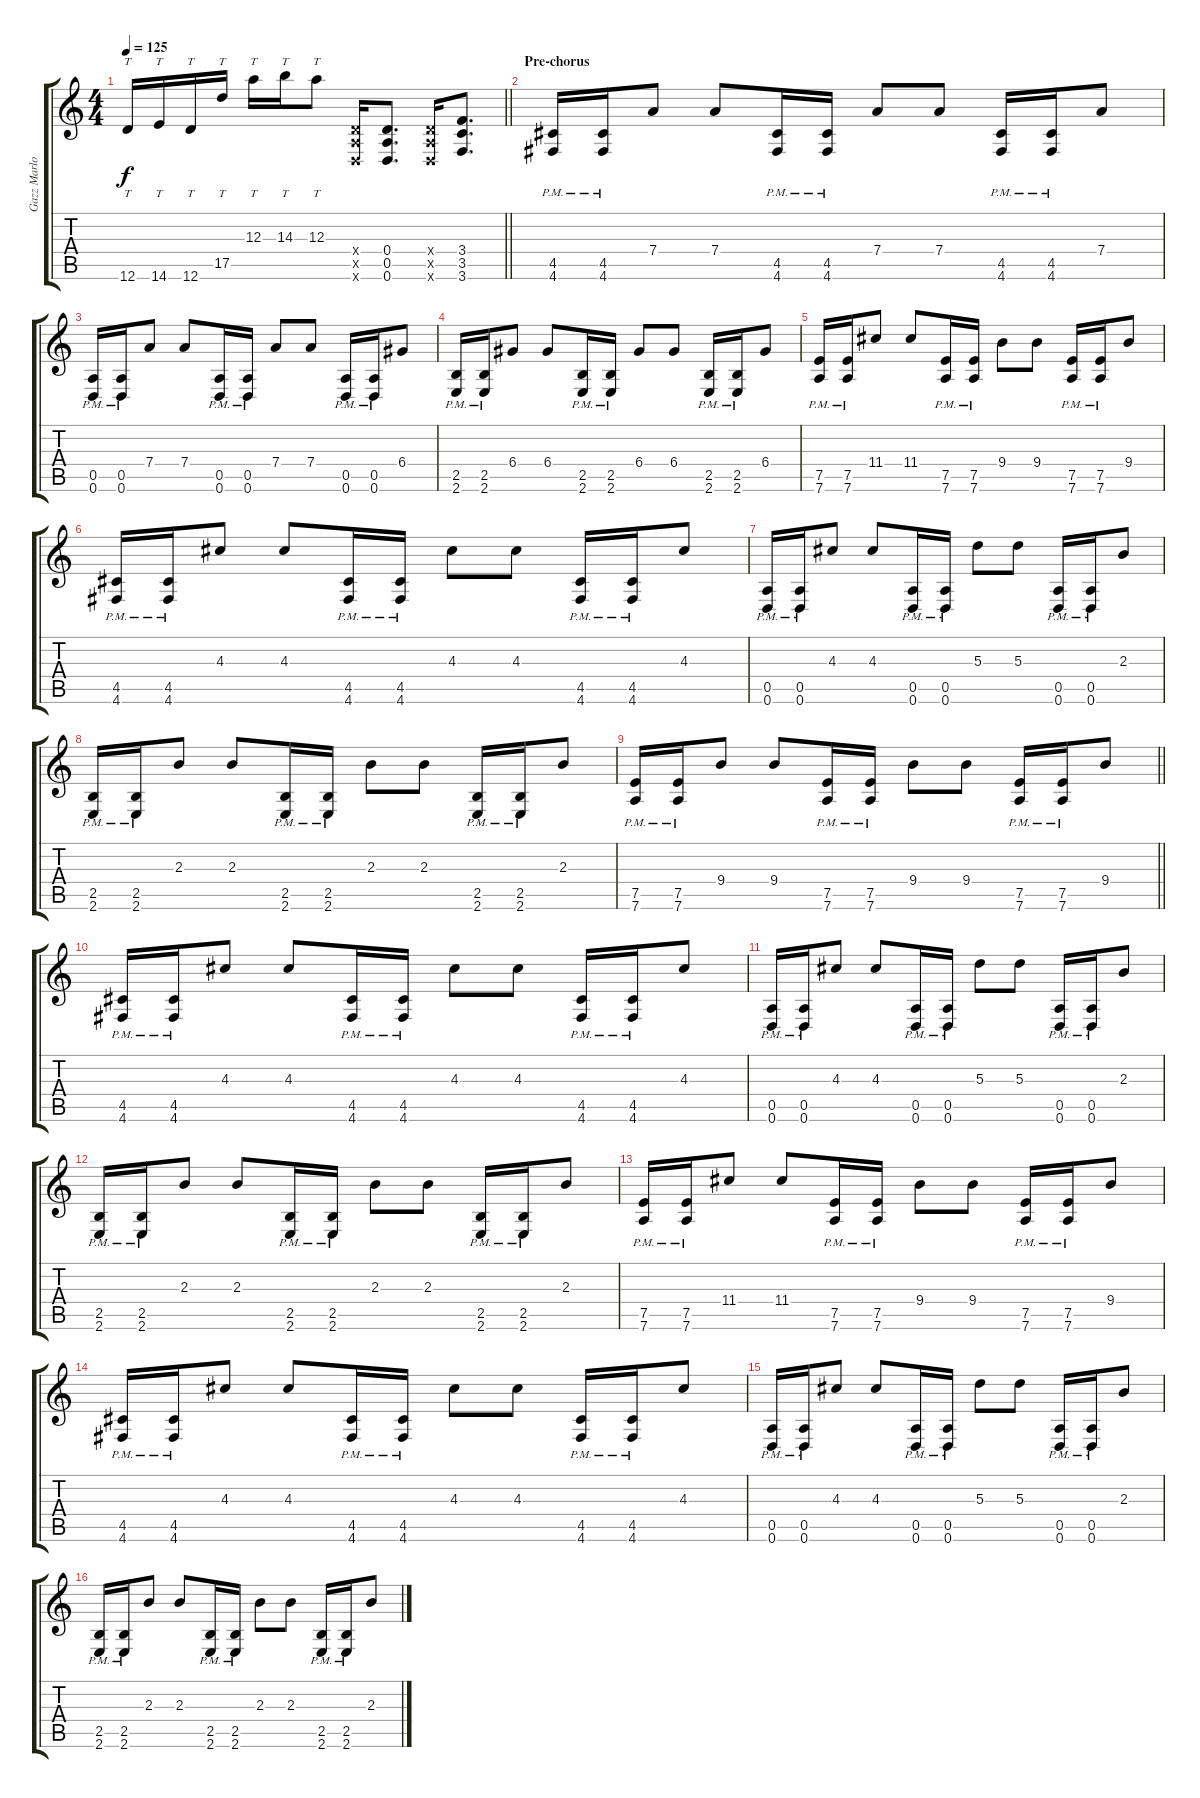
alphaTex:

\track ("Gazz Marlow (Rhythm)" "Gazz Marlo") {instrument distortionguitar}
\staff {score tabs}
\tuning (E4 B3 A3 D3 A2 D2) {hide}
\ts (4 4)
\tempo 125
\clef g2
\barLineRight lightlight
\ks c
12.6.16{tt dy f} 14.6.16{tt} 12.6.16{tt} 17.5.16{tt} 12.3.16{tt} 14.3.16{tt} 12.3.8{tt} (0.4{x} 0.5{x} 0.6{x}).16 (0.4 0.5 0.6).8{d} (0.4{x} 0.5{x} 0.6{x}).16 (3.4 3.5 3.6).8{d} |
\section ("" "Pre-chorus")
(4.5{pm} 4.6{pm}).16 (4.5{pm} 4.6{pm}).16 7.4.8 7.4.8 (4.5{pm} 4.6{pm}).16 (4.5{pm} 4.6{pm}).16 7.4.8 7.4.8 (4.5{pm} 4.6{pm}).16 (4.5{pm} 4.6{pm}).16 7.4.8 |
(0.5{pm} 0.6{pm}).16 (0.5{pm} 0.6{pm}).16 7.4.8 7.4.8 (0.5{pm} 0.6{pm}).16 (0.5{pm} 0.6{pm}).16 7.4.8 7.4.8 (0.5{pm} 0.6{pm}).16 (0.5{pm} 0.6{pm}).16 6.4.8 |
(2.5{pm} 2.6{pm}).16 (2.5{pm} 2.6{pm}).16 6.4.8 6.4.8 (2.5{pm} 2.6{pm}).16 (2.5{pm} 2.6{pm}).16 6.4.8 6.4.8 (2.5{pm} 2.6{pm}).16 (2.5{pm} 2.6{pm}).16 6.4.8 |
(7.5{pm} 7.6{pm}).16 (7.5{pm} 7.6{pm}).16 11.4.8 11.4.8 (7.5{pm} 7.6{pm}).16 (7.5{pm} 7.6{pm}).16 9.4.8 9.4.8 (7.5{pm} 7.6{pm}).16 (7.5{pm} 7.6{pm}).16 9.4.8 |
(4.5{pm} 4.6{pm}).16 (4.5{pm} 4.6{pm}).16 4.3.8 4.3.8 (4.5{pm} 4.6{pm}).16 (4.5{pm} 4.6{pm}).16 4.3.8 4.3.8 (4.5{pm} 4.6{pm}).16 (4.5{pm} 4.6{pm}).16 4.3.8 |
(0.5{pm} 0.6{pm}).16 (0.5{pm} 0.6{pm}).16 4.3.8 4.3.8 (0.5{pm} 0.6{pm}).16 (0.5{pm} 0.6{pm}).16 5.3.8 5.3.8 (0.5{pm} 0.6{pm}).16 (0.5{pm} 0.6{pm}).16 2.3.8 |
(2.5{pm} 2.6{pm}).16 (2.5{pm} 2.6{pm}).16 2.3.8 2.3.8 (2.5{pm} 2.6{pm}).16 (2.5{pm} 2.6{pm}).16 2.3.8 2.3.8 (2.5{pm} 2.6{pm}).16 (2.5{pm} 2.6{pm}).16 2.3.8 |
\barLineRight lightlight
(7.5{pm} 7.6{pm}).16 (7.5{pm} 7.6{pm}).16 9.4.8 9.4.8 (7.5{pm} 7.6{pm}).16 (7.5{pm} 7.6{pm}).16 9.4.8 9.4.8 (7.5{pm} 7.6{pm}).16 (7.5{pm} 7.6{pm}).16 9.4.8 |
(4.5{pm} 4.6{pm}).16 (4.5{pm} 4.6{pm}).16 4.3.8 4.3.8 (4.5{pm} 4.6{pm}).16 (4.5{pm} 4.6{pm}).16 4.3.8 4.3.8 (4.5{pm} 4.6{pm}).16 (4.5{pm} 4.6{pm}).16 4.3.8 |
(0.5{pm} 0.6{pm}).16 (0.5{pm} 0.6{pm}).16 4.3.8 4.3.8 (0.5{pm} 0.6{pm}).16 (0.5{pm} 0.6{pm}).16 5.3.8 5.3.8 (0.5{pm} 0.6{pm}).16 (0.5{pm} 0.6{pm}).16 2.3.8 |
(2.5{pm} 2.6{pm}).16 (2.5{pm} 2.6{pm}).16 2.3.8 2.3.8 (2.5{pm} 2.6{pm}).16 (2.5{pm} 2.6{pm}).16 2.3.8 2.3.8 (2.5{pm} 2.6{pm}).16 (2.5{pm} 2.6{pm}).16 2.3.8 |
(7.5{pm} 7.6{pm}).16 (7.5{pm} 7.6{pm}).16 11.4.8 11.4.8 (7.5{pm} 7.6{pm}).16 (7.5{pm} 7.6{pm}).16 9.4.8 9.4.8 (7.5{pm} 7.6{pm}).16 (7.5{pm} 7.6{pm}).16 9.4.8 |
(4.5{pm} 4.6{pm}).16 (4.5{pm} 4.6{pm}).16 4.3.8 4.3.8 (4.5{pm} 4.6{pm}).16 (4.5{pm} 4.6{pm}).16 4.3.8 4.3.8 (4.5{pm} 4.6{pm}).16 (4.5{pm} 4.6{pm}).16 4.3.8 |
(0.5{pm} 0.6{pm}).16 (0.5{pm} 0.6{pm}).16 4.3.8 4.3.8 (0.5{pm} 0.6{pm}).16 (0.5{pm} 0.6{pm}).16 5.3.8 5.3.8 (0.5{pm} 0.6{pm}).16 (0.5{pm} 0.6{pm}).16 2.3.8 |
(2.5{pm} 2.6{pm}).16 (2.5{pm} 2.6{pm}).16 2.3.8 2.3.8 (2.5{pm} 2.6{pm}).16 (2.5{pm} 2.6{pm}).16 2.3.8 2.3.8 (2.5{pm} 2.6{pm}).16 (2.5{pm} 2.6{pm}).16 2.3.8
